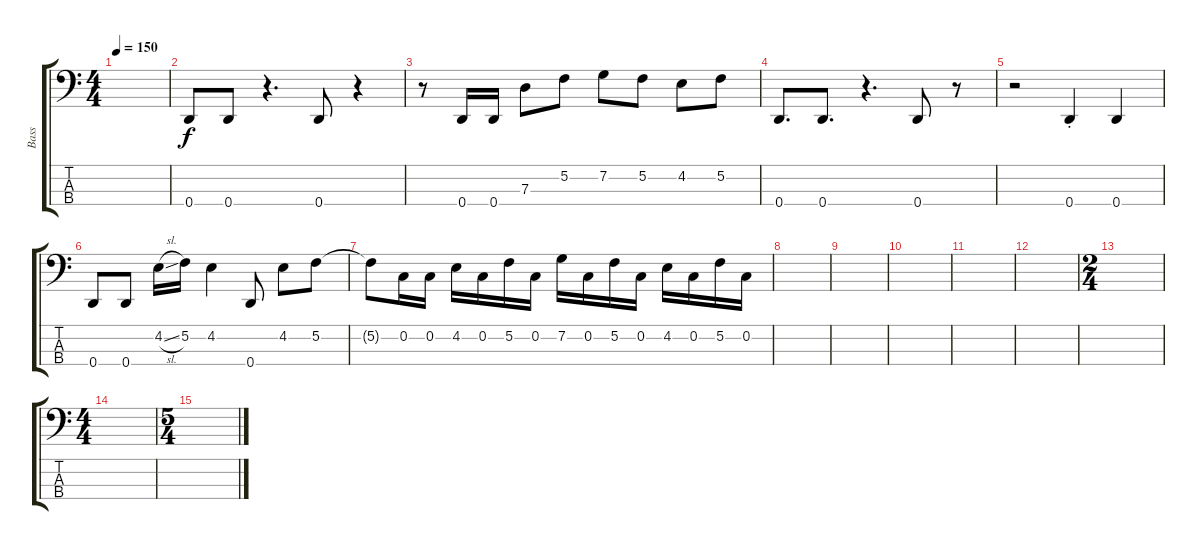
\track ("Bass" "Bass") {instrument electricbassfinger}
\staff {score tabs}
\tuning (F2 C2 G1 D1) {hide}
\ts (4 4)
\tempo 150
\clef f4
\ks c
|
0.4.8 0.4.8 r.4{d} 0.4.8 r.4 |
r.8 0.4.16 0.4.16 7.3.8 5.2.8 7.2.8 5.2.8 4.2.8 5.2.8 |
0.4.8{d} 0.4.8{d} r.4{d} 0.4.8 r.8 |
r.2 0.4{st}.4 0.4.4 |
0.4.8 0.4.8 4.2{sl}.16 5.2.16 4.2.4 0.4.8 4.2.8 5.2.8 |
5.2{t}.8 0.2.16 0.2.16 4.2.16 0.2.16 5.2.16 0.2.16 7.2.16 0.2.16 5.2.16 0.2.16 4.2.16 0.2.16 5.2.16 0.2.16 |
|
|
|
|
|
\ts (2 4)
|
\ts (4 4)
|
\ts (5 4)
